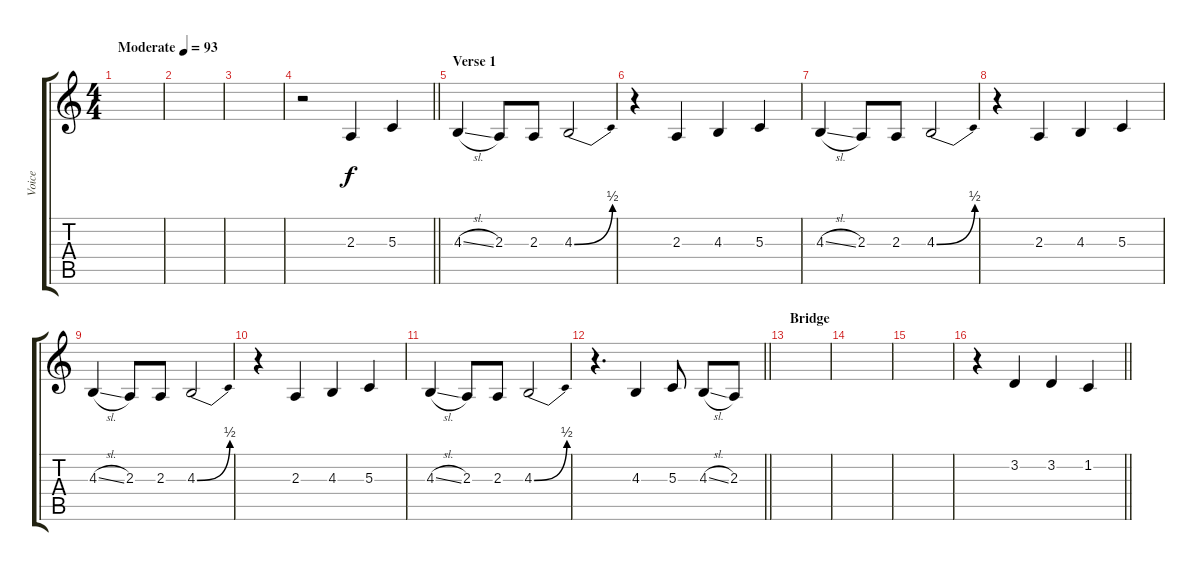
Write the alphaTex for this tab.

\track ("Voice" "Voice") {instrument tremolostrings}
\staff {score tabs}
\tuning (E4 B3 G3 D3 A2 E2) {hide}
\ts (4 4)
\tempo (93 "Moderate")
\clef g2
\ks c
|
|
|
\barLineRight lightlight
r.2 2.3.4 5.3.4 |
\section ("" "Verse 1")
4.3{sl}.4 2.3.8 2.3.8 4.3{be (bend 0 0 60 2)}.2 |
r.4 2.3.4 4.3.4 5.3.4 |
4.3{sl}.4 2.3.8 2.3.8 4.3{be (bend 0 0 60 2)}.2 |
r.4 2.3.4 4.3.4 5.3.4 |
4.3{sl}.4 2.3.8 2.3.8 4.3{be (bend 0 0 60 2)}.2 |
r.4 2.3.4 4.3.4 5.3.4 |
4.3{sl}.4 2.3.8 2.3.8 4.3{be (bend 0 0 60 2)}.2 |
\barLineRight lightlight
r.4{d} 4.3.4 5.3.8 4.3{sl}.8 2.3.8 |
\section ("" "Bridge")
|
|
|
\barLineRight lightlight
r.4 3.2.4 3.2.4 1.2.4
